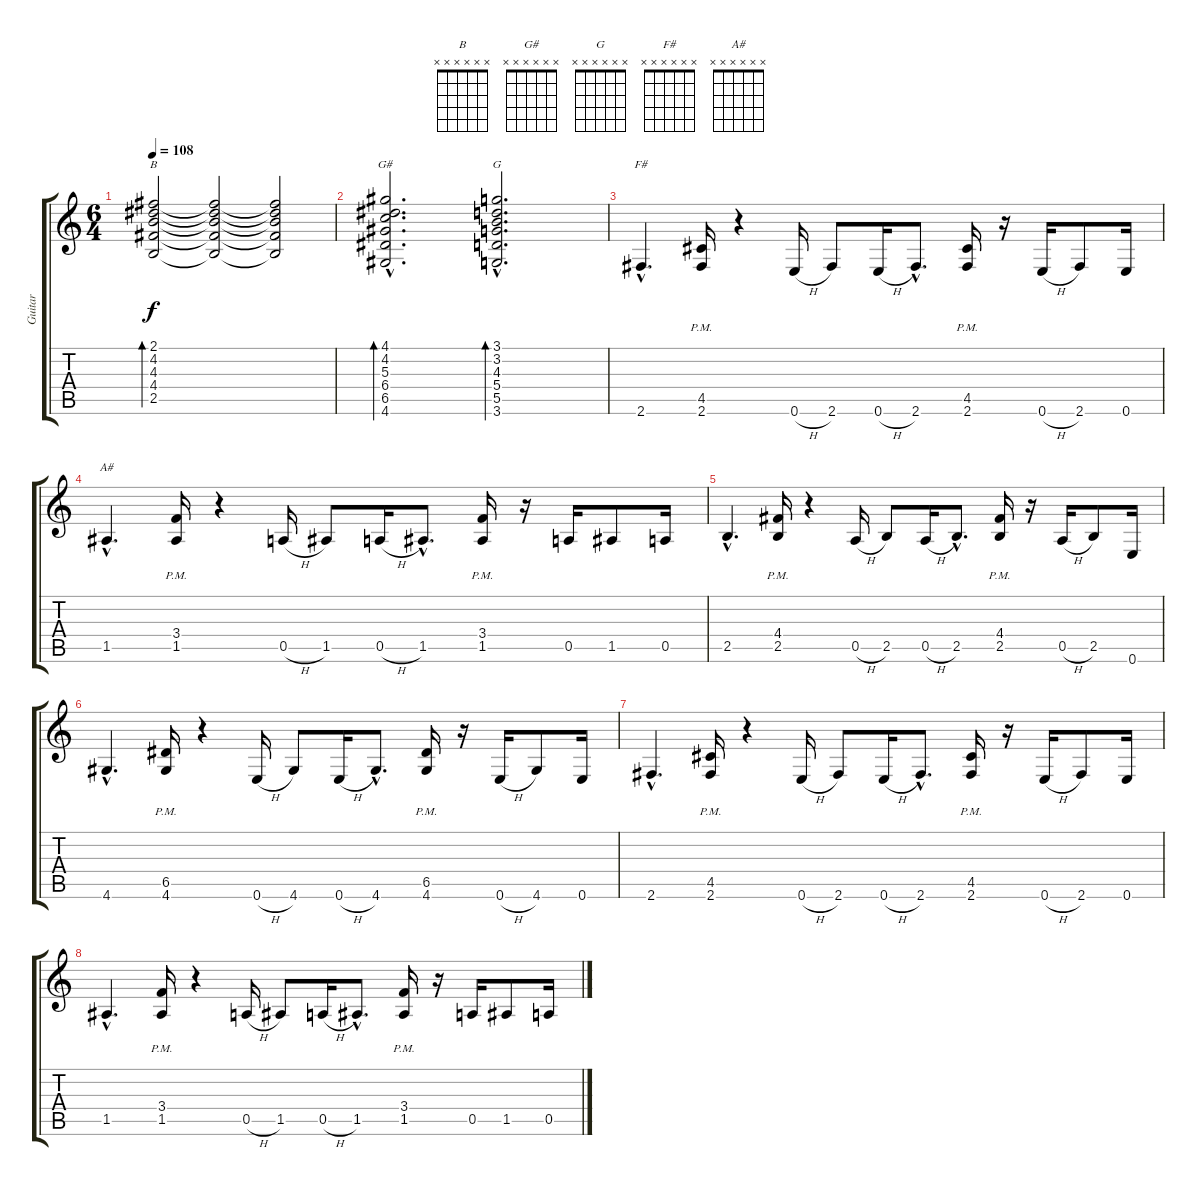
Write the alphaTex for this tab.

\track ("Guitar" "Guitar") {instrument acousticguitarnylon}
\staff {score tabs}
\tuning (E4 B3 G3 D3 A2 E2) {hide}
\chord ("B" x x x x x x)
\chord ("G#" x x x x x x)
\chord ("G" x x x x x x)
\chord ("F#" x x x x x x)
\chord ("A#" x x x x x x)
\ts (6 4)
\tempo 108
\clef g2
\ks c
(2.1 4.2 4.3 4.4 2.5).2{bd 240 ch "B" dy f} (2.1{t} 4.2{t} 4.3{t} 4.4{t} 2.5{t}).2 (2.1{t} 4.2{t} 4.3{t} 4.4{t} 2.5{t}).2 |
(4.1{hac} 4.2{hac} 5.3{hac} 6.4{hac} 6.5{hac} 4.6{hac}).2{d bd 240 ch "G#"} (3.1{hac} 3.2{hac} 4.3{hac} 5.4{hac} 5.5{hac} 3.6{hac}).2{d bd 240 ch "G"} |
2.6{hac}.4{d ch "F#"} (4.5{pm} 2.6{pm}).16 r.4 0.6{h}.16 2.6.8 0.6{h}.16 2.6{hac}.8{d} (4.5{pm} 2.6{pm}).16 r.16 0.6{h}.16 2.6.8 0.6.16 |
1.5{hac}.4{d ch "A#"} (3.4{pm} 1.5{pm}).16 r.4 0.5{h}.16 1.5.8 0.5{h}.16 1.5{hac}.8{d} (3.4{pm} 1.5{pm}).16 r.16 0.5.16 1.5.8 0.5.16 |
2.5{hac}.4{d} (4.4{pm} 2.5{pm}).16 r.4 0.5{h}.16 2.5.8 0.5{h}.16 2.5{hac}.8{d} (4.4{pm} 2.5{pm}).16 r.16 0.5{h}.16 2.5.8 0.6.16 |
4.6{hac}.4{d} (6.5{pm} 4.6{pm}).16 r.4 0.6{h}.16 4.6.8 0.6{h}.16 4.6{hac}.8{d} (6.5{pm} 4.6{pm}).16 r.16 0.6{h}.16 4.6.8 0.6.16 |
2.6{hac}.4{d} (4.5{pm} 2.6{pm}).16 r.4 0.6{h}.16 2.6.8 0.6{h}.16 2.6{hac}.8{d} (4.5{pm} 2.6{pm}).16 r.16 0.6{h}.16 2.6.8 0.6.16 |
1.5{hac}.4{d} (3.4{pm} 1.5{pm}).16 r.4 0.5{h}.16 1.5.8 0.5{h}.16 1.5{hac}.8{d} (3.4{pm} 1.5{pm}).16 r.16 0.5.16 1.5.8 0.5.16
